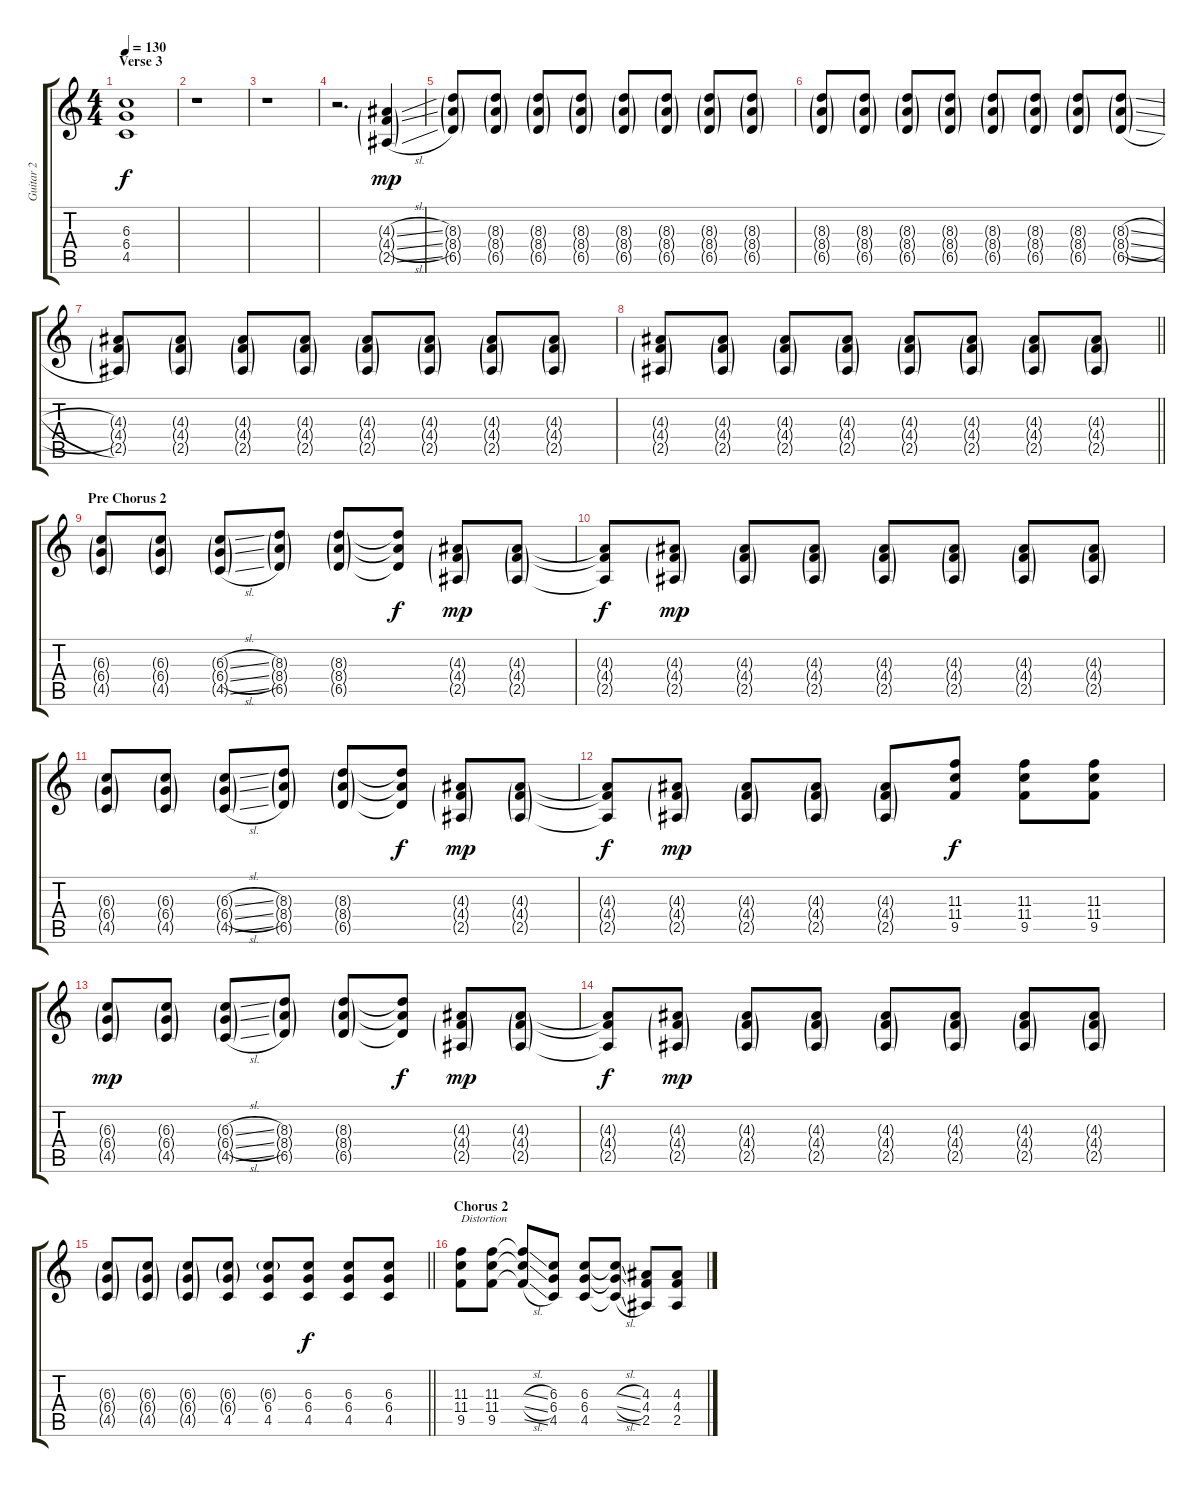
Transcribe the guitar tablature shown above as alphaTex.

\track ("Guitar 2" "Guitar 2") {instrument distortionguitar}
\staff {score tabs}
\tuning (Eb4 Bb3 Gb3 Db3 Ab2 Eb2) {hide}
\ts (4 4)
\section ("" "Verse 3")
\tempo 130
\clef g2
\ks c
(6.3{t} 6.4{t} 4.5{t}).1{dy f} |
r.1{volume 11} |
r.1 |
r.2{d} (4.3{sl g} 4.4{sl g} 2.5{sl g}).4{dy mp} |
(8.3{g} 8.4{g} 6.5{g}).8 (8.3{g} 8.4{g} 6.5{g}).8 (8.3{g} 8.4{g} 6.5{g}).8 (8.3{g} 8.4{g} 6.5{g}).8 (8.3{g} 8.4{g} 6.5{g}).8 (8.3{g} 8.4{g} 6.5{g}).8 (8.3{g} 8.4{g} 6.5{g}).8 (8.3{g} 8.4{g} 6.5{g}).8 |
(8.3{g} 8.4{g} 6.5{g}).8 (8.3{g} 8.4{g} 6.5{g}).8 (8.3{g} 8.4{g} 6.5{g}).8 (8.3{g} 8.4{g} 6.5{g}).8 (8.3{g} 8.4{g} 6.5{g}).8 (8.3{g} 8.4{g} 6.5{g}).8 (8.3{g} 8.4{g} 6.5{g}).8 (8.3{sl g} 8.4{sl g} 6.5{sl g}).8 |
(4.3{g} 4.4{g} 2.5{g}).8 (4.3{g} 4.4{g} 2.5{g}).8 (4.3{g} 4.4{g} 2.5{g}).8 (4.3{g} 4.4{g} 2.5{g}).8 (4.3{g} 4.4{g} 2.5{g}).8 (4.3{g} 4.4{g} 2.5{g}).8 (4.3{g} 4.4{g} 2.5{g}).8 (4.3{g} 4.4{g} 2.5{g}).8 |
\barLineRight lightlight
(4.3{g} 4.4{g} 2.5{g}).8 (4.3{g} 4.4{g} 2.5{g}).8 (4.3{g} 4.4{g} 2.5{g}).8 (4.3{g} 4.4{g} 2.5{g}).8 (4.3{g} 4.4{g} 2.5{g}).8 (4.3{g} 4.4{g} 2.5{g}).8 (4.3{g} 4.4{g} 2.5{g}).8 (4.3{g} 4.4{g} 2.5{g}).8 |
\section ("" "Pre Chorus 2")
(6.3{g} 6.4{g} 4.5{g}).8{volume 6} (6.3{g} 6.4{g} 4.5{g}).8 (6.3{sl g} 6.4{sl g} 4.5{sl g}).8 (8.3{g} 8.4{g} 6.5{g}).8 (8.3{g} 8.4{g} 6.5{g}).8 (8.3{t} 8.4{t} 6.5{t}).8{dy f} (4.3{g} 4.4{g} 2.5{g}).8{dy mp} (4.3{g} 4.4{g} 2.5{g}).8 |
(4.3{t} 4.4{t} 2.5{t}).8{dy f} (4.3{g} 4.4{g} 2.5{g}).8{dy mp} (4.3{g} 4.4{g} 2.5{g}).8 (4.3{g} 4.4{g} 2.5{g}).8 (4.3{g} 4.4{g} 2.5{g}).8 (4.3{g} 4.4{g} 2.5{g}).8 (4.3{g} 4.4{g} 2.5{g}).8 (4.3{g} 4.4{g} 2.5{g}).8 |
(6.3{g} 6.4{g} 4.5{g}).8 (6.3{g} 6.4{g} 4.5{g}).8 (6.3{sl g} 6.4{sl g} 4.5{sl g}).8 (8.3{g} 8.4{g} 6.5{g}).8 (8.3{g} 8.4{g} 6.5{g}).8 (8.3{t} 8.4{t} 6.5{t}).8{dy f} (4.3{g} 4.4{g} 2.5{g}).8{dy mp} (4.3{g} 4.4{g} 2.5{g}).8 |
(4.3{t} 4.4{t} 2.5{t}).8{dy f volume 10} (4.3{g} 4.4{g} 2.5{g}).8{dy mp} (4.3{g} 4.4{g} 2.5{g}).8 (4.3{g} 4.4{g} 2.5{g}).8 (4.3{g} 4.4{g} 2.5{g}).8 (11.3 11.4 9.5).8{dy f} (11.3 11.4 9.5).8 (11.3 11.4 9.5).8 |
(6.3{g} 6.4{g} 4.5{g}).8{dy mp} (6.3{g} 6.4{g} 4.5{g}).8 (6.3{sl g} 6.4{sl g} 4.5{sl g}).8 (8.3{g} 8.4{g} 6.5{g}).8 (8.3{g} 8.4{g} 6.5{g}).8 (8.3{t} 8.4{t} 6.5{t}).8{dy f} (4.3{g} 4.4{g} 2.5{g}).8{dy mp} (4.3{g} 4.4{g} 2.5{g}).8 |
(4.3{t} 4.4{t} 2.5{t}).8{dy f} (4.3{g} 4.4{g} 2.5{g}).8{dy mp} (4.3{g} 4.4{g} 2.5{g}).8 (4.3{g} 4.4{g} 2.5{g}).8 (4.3{g} 4.4{g} 2.5{g}).8 (4.3{g} 4.4{g} 2.5{g}).8 (4.3{g} 4.4{g} 2.5{g}).8 (4.3{g} 4.4{g} 2.5{g}).8 |
\barLineRight lightlight
(6.3{g} 6.4{g} 4.5{g}).8{volume 16} (6.3{g} 6.4{g} 4.5{g}).8 (6.3{g} 6.4{g} 4.5{g}).8 (6.3{g} 6.4{g} 4.5).8 (6.3{g} 6.4 4.5).8 (6.3 6.4 4.5).8{dy f} (6.3 6.4 4.5).8 (6.3 6.4 4.5).8 |
\section ("" "Chorus 2")
(11.3 11.4 9.5).8{txt "Distortion" volume 6 instrument distortionguitar} (11.3 11.4 9.5).8 (11.3{sl t} 11.4{sl t} 9.5{sl t}).8 (6.3 6.4 4.5).8 (6.3 6.4 4.5).8 (6.3{sl t} 6.4{sl t} 4.5{sl t}).8 (4.3 4.4 2.5).8 (4.3 4.4 2.5).8
